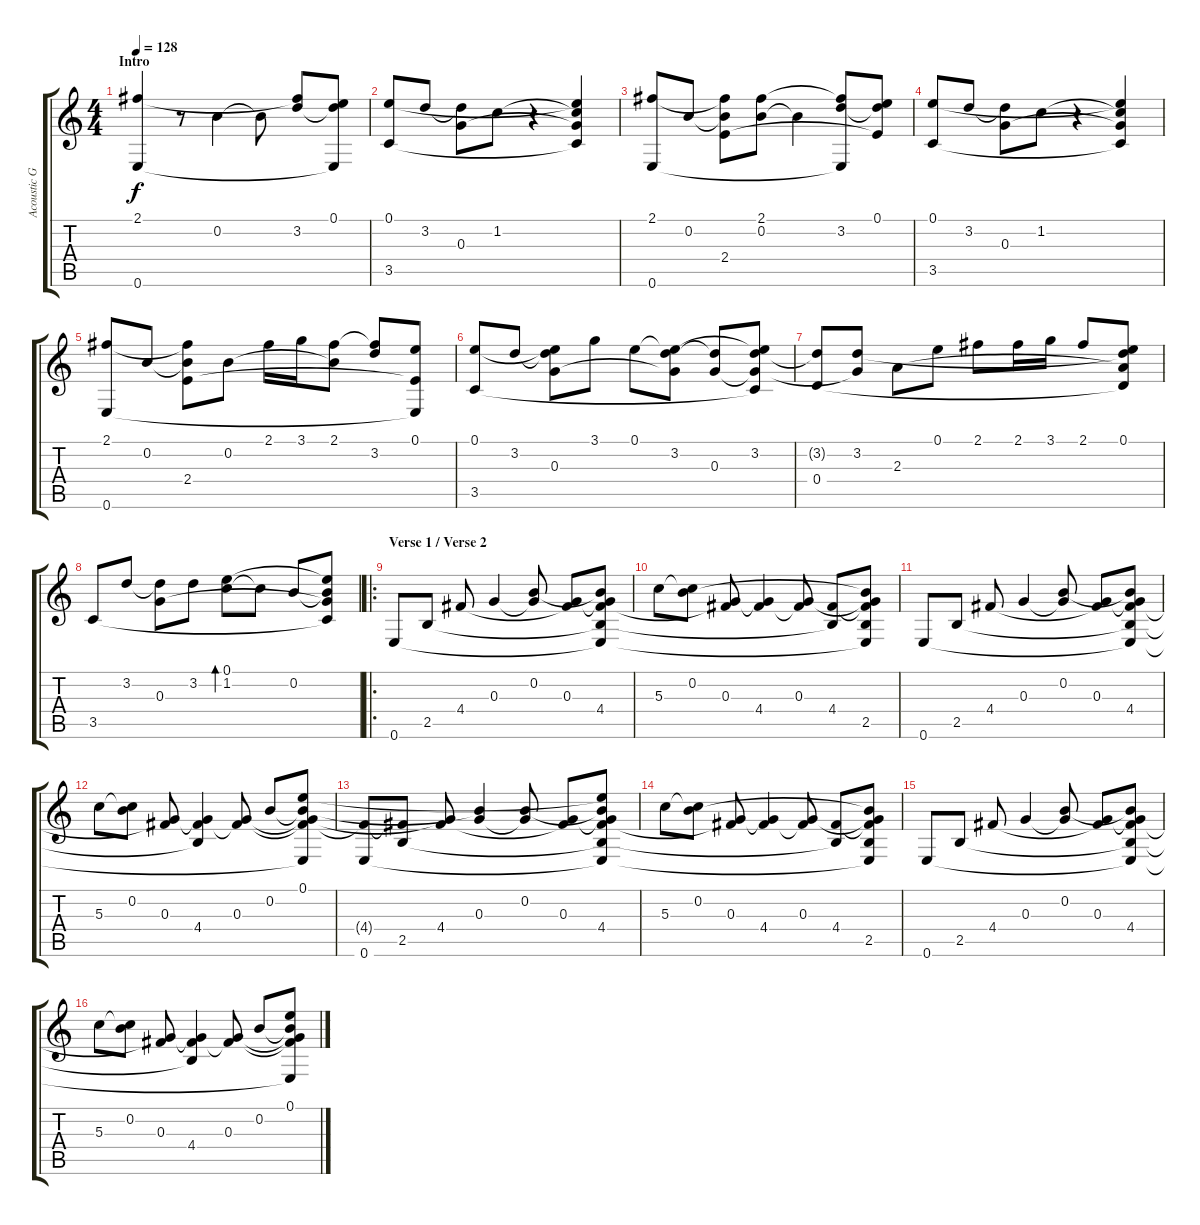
\track ("Acoustic Guitar" "Acoustic G") {instrument acousticguitarsteel}
\staff {score tabs}
\tuning (E4 B3 G3 D3 A2 E2) {hide}
\ts (4 4)
\section ("" "Intro")
\tempo 128
\clef g2
\ks c
(2.1 0.6).4{dy f instrument acousticguitarsteel} r.8 0.2.4 0.2{t}.8 (2.1{t} 3.2).8 (0.1 3.2{t} 0.6{t}).8 |
(0.1 3.5).8 3.2.8 (3.2{t} 0.3).8 1.2.8 r.4 (0.1{t} 1.2{t} 0.3{t} 3.5{t}).4 |
(2.1 0.6).8 0.2.8 (2.1{t} 0.2{t} 2.4).8 (2.1 0.2).8 0.2{t}.4 (2.1{t} 3.2 0.6{t}).8 (0.1 3.2{t} 2.4{t}).8 |
(0.1 3.5).8 3.2.8 (3.2{t} 0.3).8 1.2.8 r.4 (0.1{t} 1.2{t} 0.3{t} 3.5{t}).4 |
(2.1 0.6).8 0.2.8 (2.1{t} 0.2{t} 2.4).8 0.2.8 2.1.16 3.1.16 (2.1 0.2{t}).8 (2.1{t} 3.2).8 (0.1 2.4{t} 0.6{t}).8 |
(0.1 3.5).8 3.2.8 (0.1{t} 3.2{t} 0.3).8 3.1.8 0.1.8 (0.1{t} 3.2 0.3{t}).8 (3.2{t} 0.3).8 (0.1{t} 3.2 0.3{t} 3.5{t}).8 |
(3.2{t} 0.4).8 (3.2 0.3{t}).8 2.3.8 0.1.8 2.1.8 2.1.16 3.1.16 2.1.8 (0.1 3.2{t} 2.3{t} 0.4{t}).8 |
3.5.8 3.2.8 (3.2{t} 0.3).8 3.2.8 (0.1 1.2).8{bd 60} 1.2{t}.8 0.2.8 (0.1{t} 0.2{t} 0.3{t} 3.5{t}).8 |
\ro
\section ("" "Verse 1 / Verse 2")
0.6.8 2.5.8 4.4.8 0.3.4 (0.2 0.3{t}).8 (0.3 4.4{t}).8 (0.2{t} 0.3{t} 4.4 2.5{t} 0.6{t}).8 |
5.3.8 (0.2 5.3{t}).8 (0.3 4.4{t}).8 (0.3{t} 4.4).4 (0.3 4.4{t}).8 (4.4 2.5{t}).8 (0.2{t} 0.3{t} 4.4{t} 2.5 0.6{t}).8 |
0.6.8 2.5.8 4.4.8 0.3.4 (0.2 0.3{t}).8 (0.3 4.4{t}).8 (0.2{t} 0.3{t} 4.4 2.5{t} 0.6{t}).8 |
5.3.8 (0.2 5.3{t}).8 (0.3 4.4{t}).8 (0.3{t} 4.4 2.5{t}).4 (0.3 4.4{t}).8 0.2.8 (0.1 0.2{t} 0.3{t} 4.4{t} 0.6{t}).8 |
(4.4{t} 0.6).8 (4.4{t} 2.5).8 (0.3{t} 4.4).8 (0.2{t} 0.3).4 (0.2 0.3{t}).8 (0.3 4.4{t}).8 (0.1{t} 0.2{t} 0.3{t} 4.4 2.5{t} 0.6{t}).8 |
5.3.8 (0.2 5.3{t}).8 (0.3 4.4{t}).8 (0.3{t} 4.4).4 (0.3 4.4{t}).8 (4.4 2.5{t}).8 (0.2{t} 0.3{t} 4.4{t} 2.5 0.6{t}).8 |
0.6.8 2.5.8 4.4.8 0.3.4 (0.2 0.3{t}).8 (0.3 4.4{t}).8 (0.2{t} 0.3{t} 4.4 2.5{t} 0.6{t}).8 |
5.3.8 (0.2 5.3{t}).8 (0.3 4.4{t}).8 (0.3{t} 4.4 2.5{t}).4 (0.3 4.4{t}).8 0.2.8 (0.1 0.2{t} 0.3{t} 4.4{t} 0.6{t}).8
